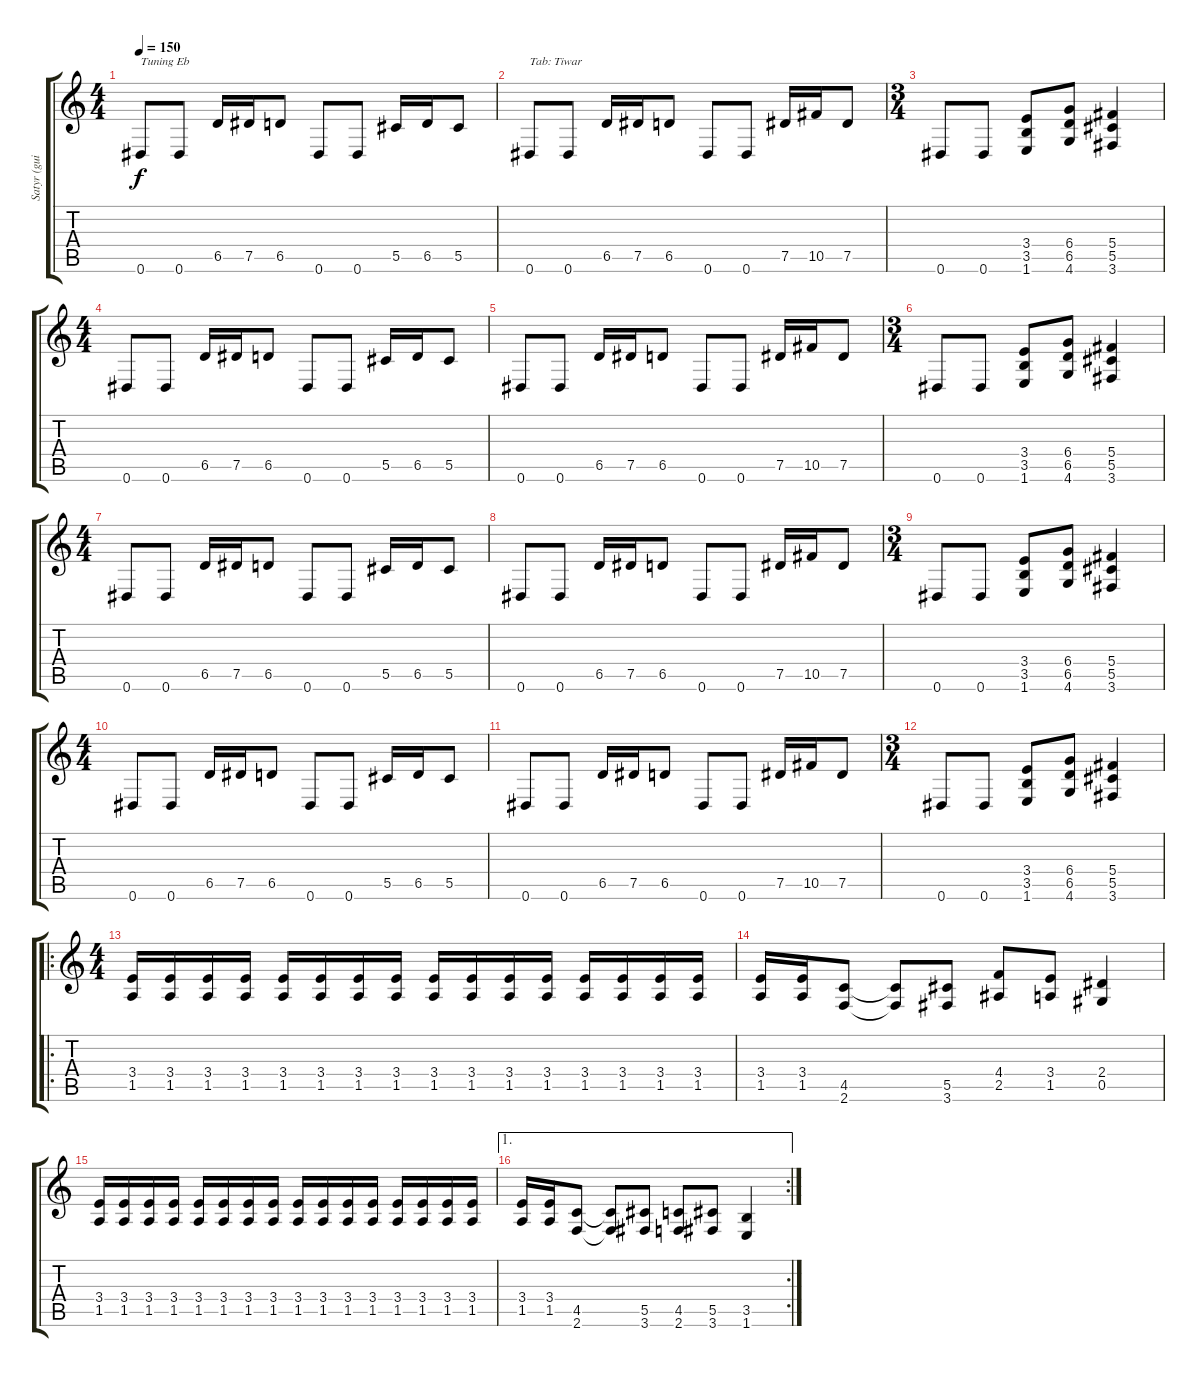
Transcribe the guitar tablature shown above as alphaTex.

\track ("Satyr (guitar 1)" "Satyr (gui") {instrument distortionguitar}
\staff {score tabs}
\tuning (Eb4 Bb3 Gb3 Db3 Ab2 Eb2) {hide}
\ts (4 4)
\tempo 150
\clef g2
\ks c
0.6.8{txt "Tuning Eb" dy f instrument distortionguitar} 0.6.8 6.5.16 7.5.16 6.5.8 0.6.8 0.6.8 5.5.16 6.5.16 5.5.8 |
0.6.8{txt "Tab: Tiwar"} 0.6.8 6.5.16 7.5.16 6.5.8 0.6.8 0.6.8 7.5.16 10.5.16 7.5.8 |
\ts (3 4)
0.6.8 0.6.8 (3.4 3.5 1.6).8 (6.4 6.5 4.6).8 (5.4 5.5 3.6).4 |
\ts (4 4)
0.6.8 0.6.8 6.5.16 7.5.16 6.5.8 0.6.8 0.6.8 5.5.16 6.5.16 5.5.8 |
0.6.8 0.6.8 6.5.16 7.5.16 6.5.8 0.6.8 0.6.8 7.5.16 10.5.16 7.5.8 |
\ts (3 4)
0.6.8 0.6.8 (3.4 3.5 1.6).8 (6.4 6.5 4.6).8 (5.4 5.5 3.6).4 |
\ts (4 4)
0.6.8 0.6.8 6.5.16 7.5.16 6.5.8 0.6.8 0.6.8 5.5.16 6.5.16 5.5.8 |
0.6.8 0.6.8 6.5.16 7.5.16 6.5.8 0.6.8 0.6.8 7.5.16 10.5.16 7.5.8 |
\ts (3 4)
0.6.8 0.6.8 (3.4 3.5 1.6).8 (6.4 6.5 4.6).8 (5.4 5.5 3.6).4 |
\ts (4 4)
0.6.8 0.6.8 6.5.16 7.5.16 6.5.8 0.6.8 0.6.8 5.5.16 6.5.16 5.5.8 |
0.6.8 0.6.8 6.5.16 7.5.16 6.5.8 0.6.8 0.6.8 7.5.16 10.5.16 7.5.8 |
\ts (3 4)
0.6.8 0.6.8 (3.4 3.5 1.6).8 (6.4 6.5 4.6).8 (5.4 5.5 3.6).4 |
\ro
\ts (4 4)
(3.4 1.5).16 (3.4 1.5).16 (3.4 1.5).16 (3.4 1.5).16 (3.4 1.5).16 (3.4 1.5).16 (3.4 1.5).16 (3.4 1.5).16 (3.4 1.5).16 (3.4 1.5).16 (3.4 1.5).16 (3.4 1.5).16 (3.4 1.5).16 (3.4 1.5).16 (3.4 1.5).16 (3.4 1.5).16 |
(3.4 1.5).16 (3.4 1.5).16 (4.5 2.6).8 (4.5{t} 2.6{t}).8 (5.5 3.6).8 (4.4 2.5).8 (3.4 1.5).8 (2.4 0.5).4 |
(3.4 1.5).16 (3.4 1.5).16 (3.4 1.5).16 (3.4 1.5).16 (3.4 1.5).16 (3.4 1.5).16 (3.4 1.5).16 (3.4 1.5).16 (3.4 1.5).16 (3.4 1.5).16 (3.4 1.5).16 (3.4 1.5).16 (3.4 1.5).16 (3.4 1.5).16 (3.4 1.5).16 (3.4 1.5).16 |
\ae 1
\rc 2
(3.4 1.5).16 (3.4 1.5).16 (4.5 2.6).8 (4.5{t} 2.6{t}).8 (5.5 3.6).8 (4.5 2.6).8 (5.5 3.6).8 (3.5 1.6).4
